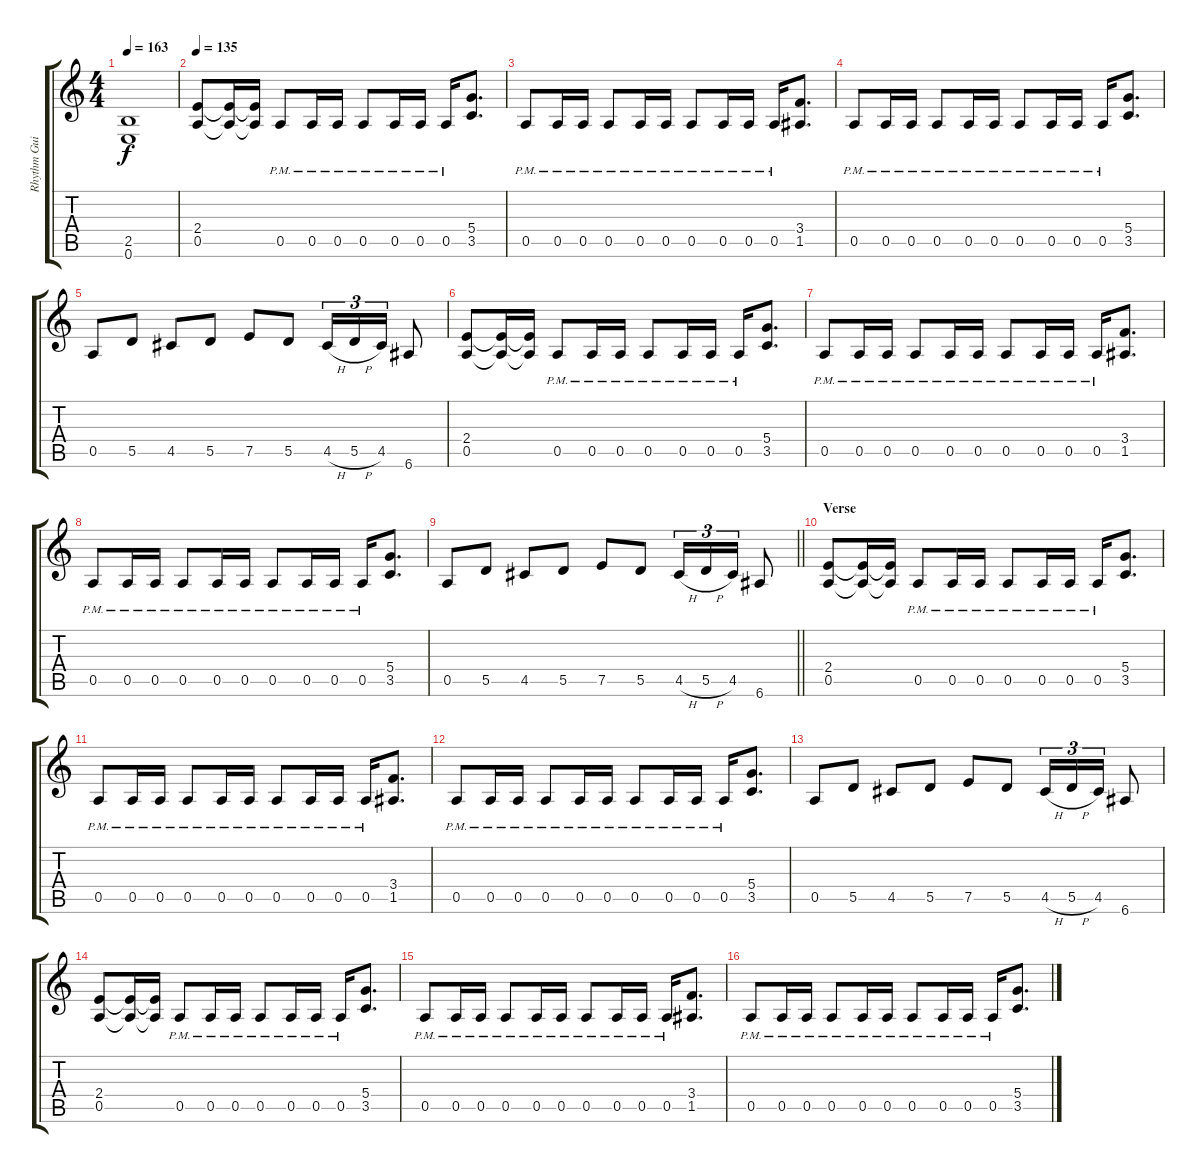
\track ("Rhythm Guitar L" "Rhythm Gui") {instrument distortionguitar}
\staff {score tabs}
\tuning (E4 B3 G3 D3 A2 E2) {hide}
\ts (4 4)
\tempo 163
\clef g2
\ks c
(2.5{t} 0.6{t}).1{dy f} |
\tempo 135
(2.4 0.5).8 (2.4{t} 0.5{t}).16 (2.4{t} 0.5{t}).16 0.5{pm}.8 0.5{pm}.16 0.5{pm}.16 0.5{pm}.8 0.5{pm}.16 0.5{pm}.16 0.5{pm}.16 (5.4 3.5).8{d} |
0.5{pm}.8 0.5{pm}.16 0.5{pm}.16 0.5{pm}.8 0.5{pm}.16 0.5{pm}.16 0.5{pm}.8 0.5{pm}.16 0.5{pm}.16 0.5{pm}.16 (3.4 1.5).8{d} |
0.5{pm}.8 0.5{pm}.16 0.5{pm}.16 0.5{pm}.8 0.5{pm}.16 0.5{pm}.16 0.5{pm}.8 0.5{pm}.16 0.5{pm}.16 0.5{pm}.16 (5.4 3.5).8{d} |
0.5.8 5.5.8 4.5.8 5.5.8 7.5.8 5.5.8 4.5{h}.16{tu (3 2)} 5.5{h}.16{tu (3 2)} 4.5.16{tu (3 2)} 6.6.8 |
(2.4 0.5).8 (2.4{t} 0.5{t}).16 (2.4{t} 0.5{t}).16 0.5{pm}.8 0.5{pm}.16 0.5{pm}.16 0.5{pm}.8 0.5{pm}.16 0.5{pm}.16 0.5{pm}.16 (5.4 3.5).8{d} |
0.5{pm}.8 0.5{pm}.16 0.5{pm}.16 0.5{pm}.8 0.5{pm}.16 0.5{pm}.16 0.5{pm}.8 0.5{pm}.16 0.5{pm}.16 0.5{pm}.16 (3.4 1.5).8{d} |
0.5{pm}.8 0.5{pm}.16 0.5{pm}.16 0.5{pm}.8 0.5{pm}.16 0.5{pm}.16 0.5{pm}.8 0.5{pm}.16 0.5{pm}.16 0.5{pm}.16 (5.4 3.5).8{d} |
\barLineRight lightlight
0.5.8 5.5.8 4.5.8 5.5.8 7.5.8 5.5.8 4.5{h}.16{tu (3 2)} 5.5{h}.16{tu (3 2)} 4.5.16{tu (3 2)} 6.6.8 |
\section ("" "Verse")
(2.4 0.5).8 (2.4{t} 0.5{t}).16 (2.4{t} 0.5{t}).16 0.5{pm}.8 0.5{pm}.16 0.5{pm}.16 0.5{pm}.8 0.5{pm}.16 0.5{pm}.16 0.5{pm}.16 (5.4 3.5).8{d} |
0.5{pm}.8 0.5{pm}.16 0.5{pm}.16 0.5{pm}.8 0.5{pm}.16 0.5{pm}.16 0.5{pm}.8 0.5{pm}.16 0.5{pm}.16 0.5{pm}.16 (3.4 1.5).8{d} |
0.5{pm}.8 0.5{pm}.16 0.5{pm}.16 0.5{pm}.8 0.5{pm}.16 0.5{pm}.16 0.5{pm}.8 0.5{pm}.16 0.5{pm}.16 0.5{pm}.16 (5.4 3.5).8{d} |
0.5.8 5.5.8 4.5.8 5.5.8 7.5.8 5.5.8 4.5{h}.16{tu (3 2)} 5.5{h}.16{tu (3 2)} 4.5.16{tu (3 2)} 6.6.8 |
(2.4 0.5).8 (2.4{t} 0.5{t}).16 (2.4{t} 0.5{t}).16 0.5{pm}.8 0.5{pm}.16 0.5{pm}.16 0.5{pm}.8 0.5{pm}.16 0.5{pm}.16 0.5{pm}.16 (5.4 3.5).8{d} |
0.5{pm}.8 0.5{pm}.16 0.5{pm}.16 0.5{pm}.8 0.5{pm}.16 0.5{pm}.16 0.5{pm}.8 0.5{pm}.16 0.5{pm}.16 0.5{pm}.16 (3.4 1.5).8{d} |
0.5{pm}.8 0.5{pm}.16 0.5{pm}.16 0.5{pm}.8 0.5{pm}.16 0.5{pm}.16 0.5{pm}.8 0.5{pm}.16 0.5{pm}.16 0.5{pm}.16 (5.4 3.5).8{d}
